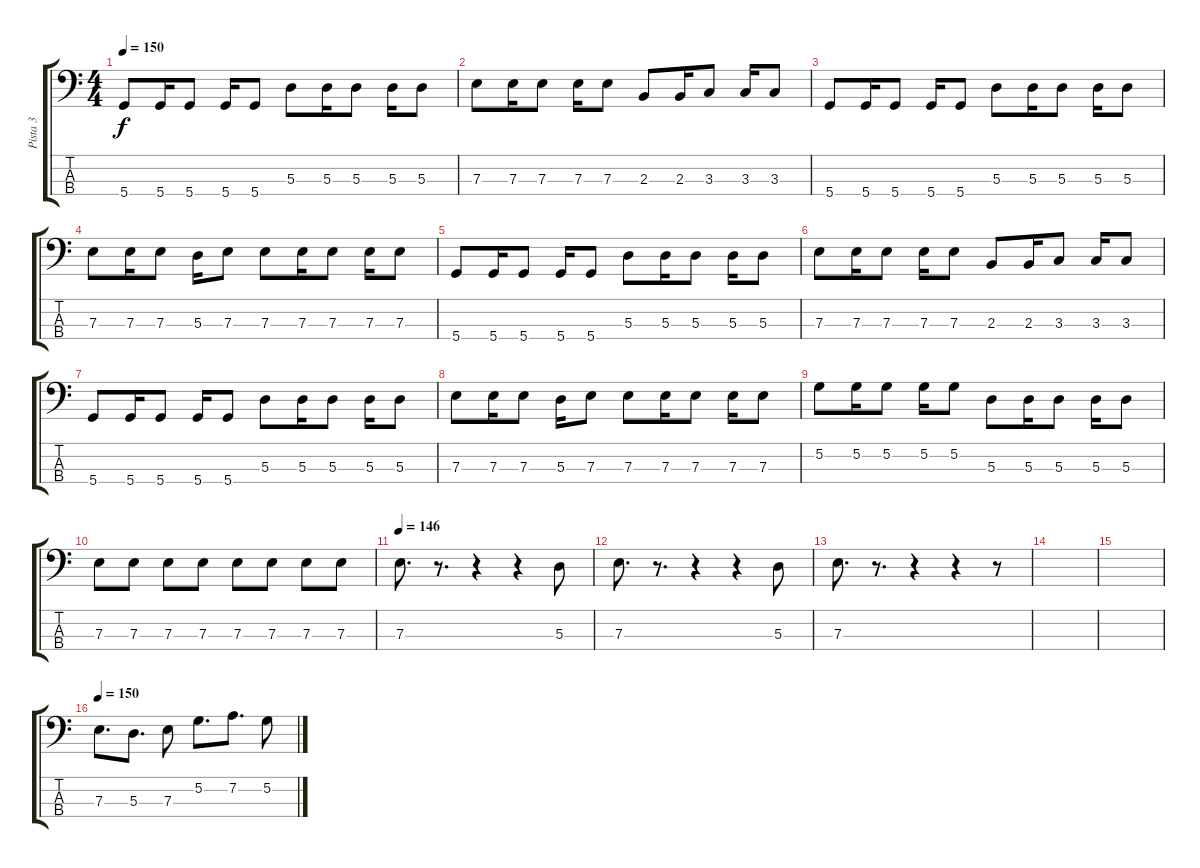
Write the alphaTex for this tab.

\track ("Pista 3" "Pista 3") {instrument electricbassfinger}
\staff {score tabs}
\tuning (G2 D2 A1 D1) {hide}
\ts (4 4)
\tempo 150
\clef f4
\ks c
5.4.8{dy f} 5.4.16 5.4.8 5.4.16 5.4.8 5.3.8 5.3.16 5.3.8 5.3.16 5.3.8 |
7.3.8 7.3.16 7.3.8 7.3.16 7.3.8 2.3.8 2.3.16 3.3.8 3.3.16 3.3.8 |
5.4.8 5.4.16 5.4.8 5.4.16 5.4.8 5.3.8 5.3.16 5.3.8 5.3.16 5.3.8 |
7.3.8 7.3.16 7.3.8 5.3.16 7.3.8 7.3.8 7.3.16 7.3.8 7.3.16 7.3.8 |
5.4.8 5.4.16 5.4.8 5.4.16 5.4.8 5.3.8 5.3.16 5.3.8 5.3.16 5.3.8 |
7.3.8 7.3.16 7.3.8 7.3.16 7.3.8 2.3.8 2.3.16 3.3.8 3.3.16 3.3.8 |
5.4.8 5.4.16 5.4.8 5.4.16 5.4.8 5.3.8 5.3.16 5.3.8 5.3.16 5.3.8 |
7.3.8 7.3.16 7.3.8 5.3.16 7.3.8 7.3.8 7.3.16 7.3.8 7.3.16 7.3.8 |
5.2.8 5.2.16 5.2.8 5.2.16 5.2.8 5.3.8 5.3.16 5.3.8 5.3.16 5.3.8 |
7.3.8 7.3.8 7.3.8 7.3.8 7.3.8 7.3.8 7.3.8 7.3.8 |
\tempo 146
7.3.8{d} r.8{d} r.4 r.4 5.3.8 |
7.3.8{d} r.8{d} r.4 r.4 5.3.8 |
7.3.8{d} r.8{d} r.4 r.4 r.8 |
|
|
\tempo 150
7.3.8{d} 5.3.8{d} 7.3.8 5.2.8{d} 7.2.8{d} 5.2.8
